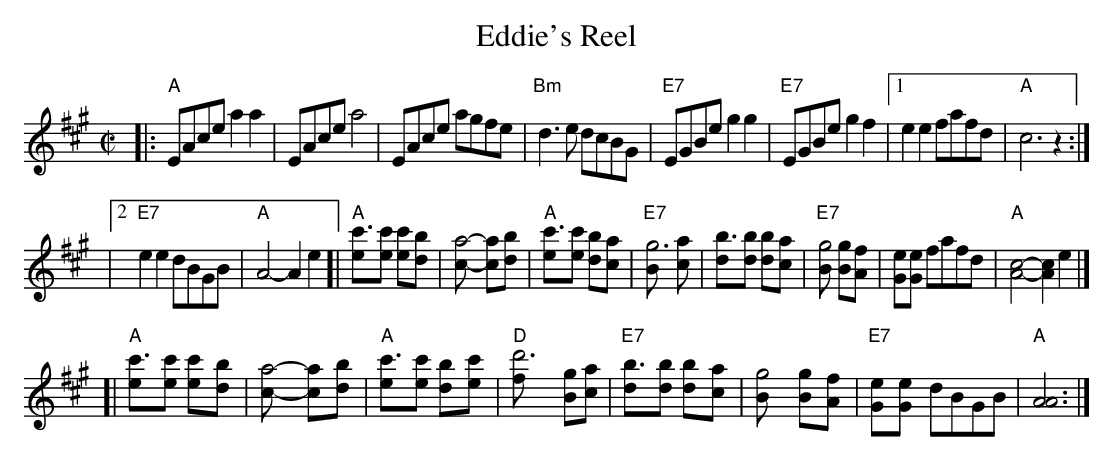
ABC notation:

X:1
T: Eddie's Reel
M: C|
L: 1/8
K: A
|: "A"EAce a2a2 | EAce a4 \
| EAce agfe | "Bm"d3e dcBG \
| "E7"EGBe g2g2 \
| "E7"EGBe g2f2 \
|1 e2e2 fafd | "A"c6 z2 :|
|2 "E7"e2e2 dBGB | "A"A4- A2e2 \
[| "A"[c'3e][c'e] [c'2e][b2d] | [a4c]- [a2c][b2d] \
| "A"[c'3e][c'e] [b2d][a2c] | "E7"[g6B] [a2c] \
| [b3d][bd] [b2d][a2c] | "E7"[g4B] [g2B][f2A] \
| [e2G][e2G] fafd | "A"[A4c4]- [A2c2]e2 |]
[| "A"[c'3e][c'e] [c'2e][b2d] | [a4c]- [a2c][b2d] \
| "A"[c'3e][c'e] [b2d][c'2e] | "D"[d'6f] [gB][ac] \
| "E7"[b3d][bd] [b2d][a2c] | [g4B] [g2B][f2A] \
| "E7"[e2G][e2G] dBGB | "A"[A6A6] |]
